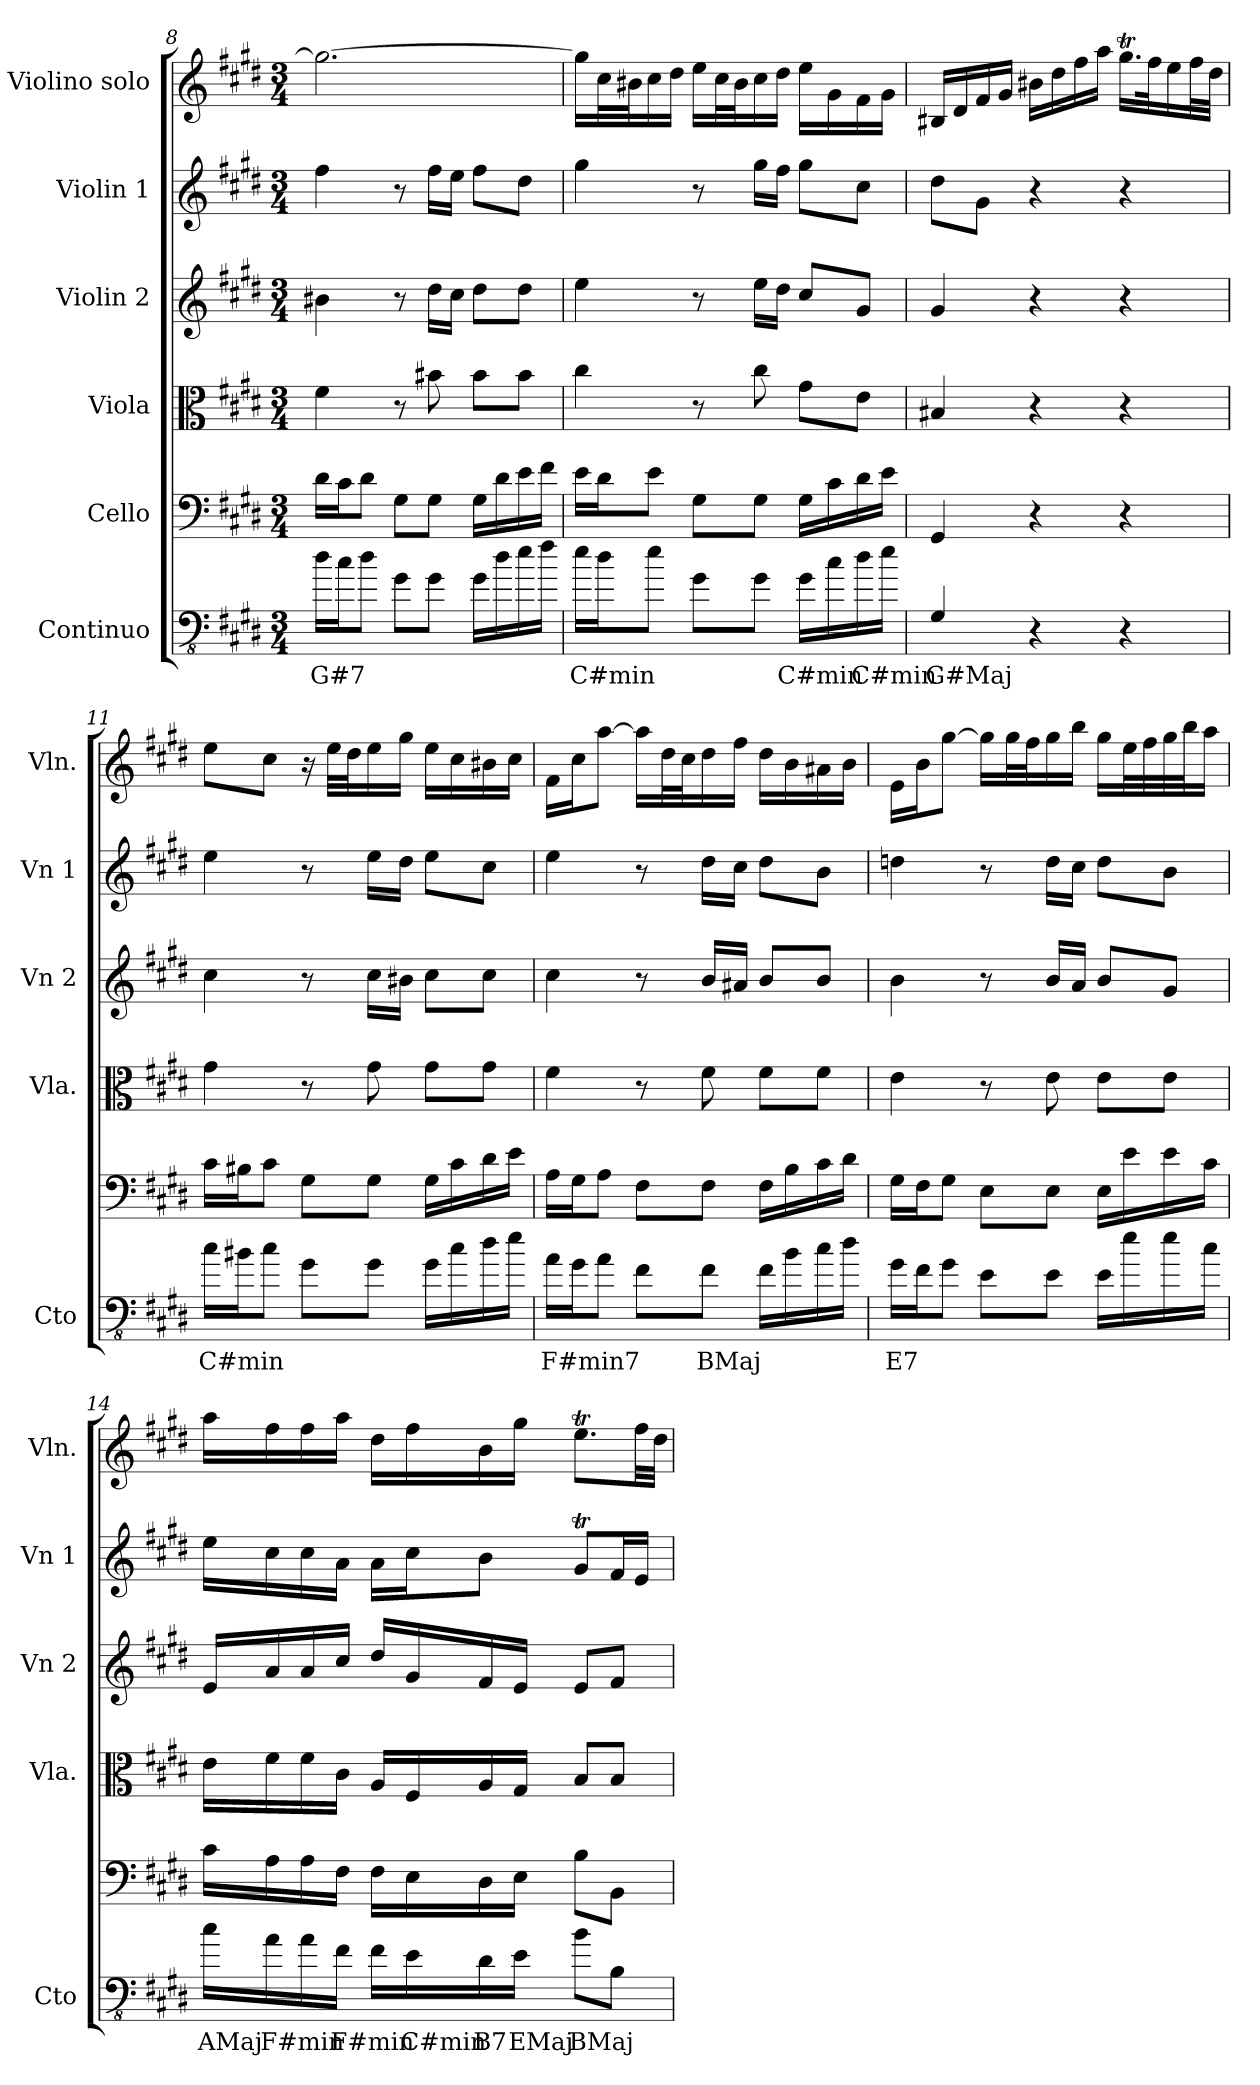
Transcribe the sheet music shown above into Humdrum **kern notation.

**kern	**text	**kern	**kern	**kern	**kern	**kern
*part6	*part6	*part5	*part4	*part3	*part2	*part1
*staff6	*staff6	*staff5	*staff4	*staff3	*staff2	*staff1
*I"Continuo	*	*I"Cello	*I"Viola	*I"Violin 2	*I"Violin 1	*I"Violino solo
*I'Cto	*	*	*I'Vla.	*I'Vn 2	*I'Vn 1	*I'Vln.
*clefFv4	*	*clefF4	*clefC3	*clefG2	*clefG2	*clefG2
*ITrd7c12	*	*	*	*	*	*
*k[f#c#g#d#]	*	*k[f#c#g#d#]	*k[f#c#g#d#]	*k[f#c#g#d#]	*k[f#c#g#d#]	*k[f#c#g#d#]
*M3/4	*	*M3/4	*M3/4	*M3/4	*M3/4	*M3/4
=8	=8	=8	=8	=8	=8	=8
16D#\LL	G#7	16d#\LL	4f#\	4b#X\	4ff#\	2.gg#\_
16C#\J	.	16c#\J	.	.	.	.
8D#\J	.	8d#\J	.	.	.	.
8GG#\L	.	8G#\L	8r	8r	8r	.
8GG#\J	.	8G#\J	8b#X\	16dd#\LL	16ff#\LL	.
.	.	.	.	16cc#\JJ	16ee\JJ	.
16GG#\LL	.	16G#\LL	8b#\L	8dd#\L	8ff#\L	.
16D#\	.	16d#\	.	.	.	.
16E\	.	16e\	8b#\J	8dd#\J	8dd#\J	.
16F#\JJ	.	16f#\JJ	.	.	.	.
!!LO:LB:g=z
=9	=9	=9	=9	=9	=9	=9
16E\LL	C#min	16e\LL	4cc#\	4ee\	4gg#\	16gg#\LL]
16D#\J	.	16d#\J	.	.	.	32cc#\L
.	.	.	.	.	.	32b#X\J
8E\J	.	8e\J	.	.	.	16cc#\
.	.	.	.	.	.	16dd#\JJ
8GG#\L	.	8G#\L	8r	8r	8r	16ee\LL
.	.	.	.	.	.	32cc#\L
.	.	.	.	.	.	32b#\J
8GG#\J	.	8G#\J	8cc#\	16ee\LL	16gg#\LL	16cc#\
.	.	.	.	16dd#\JJ	16ff#\JJ	16dd#\JJ
16GG#\LL	C#min	16G#\LL	8g#\L	8cc#/L	8gg#\L	16ee\LL
16C#\	.	16c#\	.	.	.	16g#\
16D#\	C#min	16d#\	8e\J	8g#/J	8cc#\J	16f#\
16E\JJ	.	16e\JJ	.	.	.	16g#\JJ
!!LO:PB:g=z
=10	=10	=10	=10	=10	=10	=10
4GGG#/	G#Maj	4GG#/	4B#X/	4g#/	8dd#\L	16B#X/LL
.	.	.	.	.	.	16d#/
.	.	.	.	.	8g#\J	16f#/
.	.	.	.	.	.	16g#/JJ
4r	.	4r	4r	4r	4r	16b#X\LL
.	.	.	.	.	.	16dd#\
.	.	.	.	.	.	16ff#\
.	.	.	.	.	.	16aa\JJ
4r	.	4r	4r	4r	4r	16.gg#t\LL
.	.	.	.	.	.	32ff#\K
.	.	.	.	.	.	16ee\
.	.	.	.	.	.	32ff#\L
.	.	.	.	.	.	32dd#\JJJ
=11	=11	=11	=11	=11	=11	=11
16C#\LL	C#min	16c#\LL	4g#\	4cc#\	4ee\	8ee\L
16BB#X\J	.	16B#X\J	.	.	.	.
8C#\J	.	8c#\J	.	.	.	8cc#\J
8GG#\L	.	8G#\L	8r	8r	8r	16r
.	.	.	.	.	.	32ee\LLL
.	.	.	.	.	.	32dd#\J
8GG#\J	.	8G#\J	8g#\	16cc#\LL	16ee\LL	16ee\
.	.	.	.	16b#X\JJ	16dd#\JJ	16gg#\JJ
16GG#\LL	.	16G#\LL	8g#\L	8cc#\L	8ee\L	16ee\LL
16C#\	.	16c#\	.	.	.	16cc#\
16D#\	.	16d#\	8g#\J	8cc#\J	8cc#\J	16b#X\
16E\JJ	.	16e\JJ	.	.	.	16cc#\JJ
!!LO:PB:g=z
=12	=12	=12	=12	=12	=12	=12
16AA\LL	F#min7	16A\LL	4f#\	4cc#\	4ee\	16f#\LL
16GG#\J	.	16G#\J	.	.	.	16cc#\J
8AA\J	.	8A\J	.	.	.	[8aa\J
8FF#\L	.	8F#\L	8r	8r	8r	16aa\LL]
.	.	.	.	.	.	32dd#\L
.	.	.	.	.	.	32cc#\J
8FF#\J	BMaj	8F#\J	8f#\	16b/LL	16dd#\LL	16dd#\
.	.	.	.	16a#X/JJ	16cc#\JJ	16ff#\JJ
16FF#\LL	.	16F#\LL	8f#\L	8b/L	8dd#\L	16dd#\LL
16BB\	.	16B\	.	.	.	16b\
16C#\	.	16c#\	8f#\J	8b/J	8b\J	16a#X\
16D#\JJ	.	16d#\JJ	.	.	.	16b\JJ
=13	=13	=13	=13	=13	=13	=13
16GG#\LL	E7	16G#\LL	4e\	4b\	4ddn\	16e\LL
16FF#\J	.	16F#\J	.	.	.	16b\J
8GG#\J	.	8G#\J	.	.	.	[8gg#\J
8EE\L	.	8E\L	8r	8r	8r	16gg#\LL]
.	.	.	.	.	.	32gg#\L
.	.	.	.	.	.	32ff#\J
8EE\J	.	8E\J	8e\	16b/LL	16dd\LL	16gg#\
.	.	.	.	16a/JJ	16cc#\JJ	16bb\JJ
16EE\LL	.	16E\LL	8e\L	8b/L	8dd\L	16gg#\LL
16E\	.	16e\	.	.	.	32ee\L
.	.	.	.	.	.	32ff#\
16E\	.	16e\	8e\J	8g#/J	8b\J	32gg#\
.	.	.	.	.	.	32bb\J
16C#\JJ	.	16c#\JJ	.	.	.	16aa\JJ
!!LO:LB:g=z
=14	=14	=14	=14	=14	=14	=14
16C#\LL	AMaj	16c#\LL	16e\LL	16e/LL	16ee\LL	16aa\LL
16AA\	F#min	16A\	16f#\	16a/	16cc#\	16ff#\
16AA\	.	16A\	16f#\	16a/	16cc#\	16ff#\
16FF#\JJ	F#min	16F#\JJ	16c#\JJ	16cc#/JJ	16a\JJ	16aa\JJ
16FF#\LL	.	16F#\LL	16A/LL	16dd#/LL	16a\LL	16dd#\LL
16EE\	C#min	16E\	16F#/	16g#/	16cc#\J	16ff#\
16DD#\	B7	16D#\	16A/	16f#/	8b\J	16b\
16EE\JJ	EMaj	16E\JJ	16G#/JJ	16e/JJ	.	16gg#\JJ
8BB\L	BMaj	8B\L	8B/L	8e/L	8g#t/L	8.eeT\L
8BBB\J	.	8BB\J	8B/J	8f#/J	16f#/L	.
.	.	.	.	.	16e/JJ	32ff#\LL
.	.	.	.	.	.	32dd#\JJJ
=	=	=	=	=	=	=
*-	*-	*-	*-	*-	*-	*-
